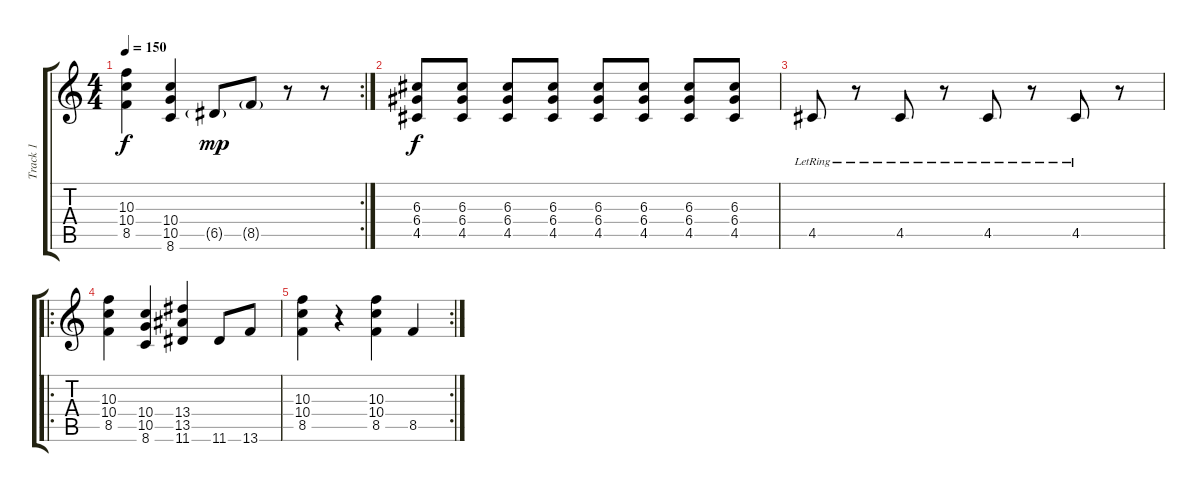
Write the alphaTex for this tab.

\track ("Track 1" "Track 1") {instrument distortionguitar}
\staff {score tabs}
\tuning (E4 B3 G3 D3 A2 E2) {hide}
\rc 2
\ts (4 4)
\tempo 150
\clef g2
\ks c
(10.3 10.4 8.5).4{dy f} (10.4 10.5 8.6).4 6.5{g}.8{dy mp} 8.5{g}.8 r.8 r.8 |
(6.3 6.4 4.5).8{dy f} (6.3 6.4 4.5).8 (6.3 6.4 4.5).8 (6.3 6.4 4.5).8 (6.3 6.4 4.5).8 (6.3 6.4 4.5).8 (6.3 6.4 4.5).8 (6.3 6.4 4.5).8 |
4.5{lr}.8 r.8 4.5{lr}.8 r.8 4.5{lr}.8 r.8 4.5{lr}.8 r.8 |
\ro
(10.3 10.4 8.5).4 (10.4 10.5 8.6).4 (13.4 13.5 11.6).4 11.6.8 13.6.8 |
\rc 2
(10.3 10.4 8.5).4 r.4 (10.3 10.4 8.5).4 8.5.4
